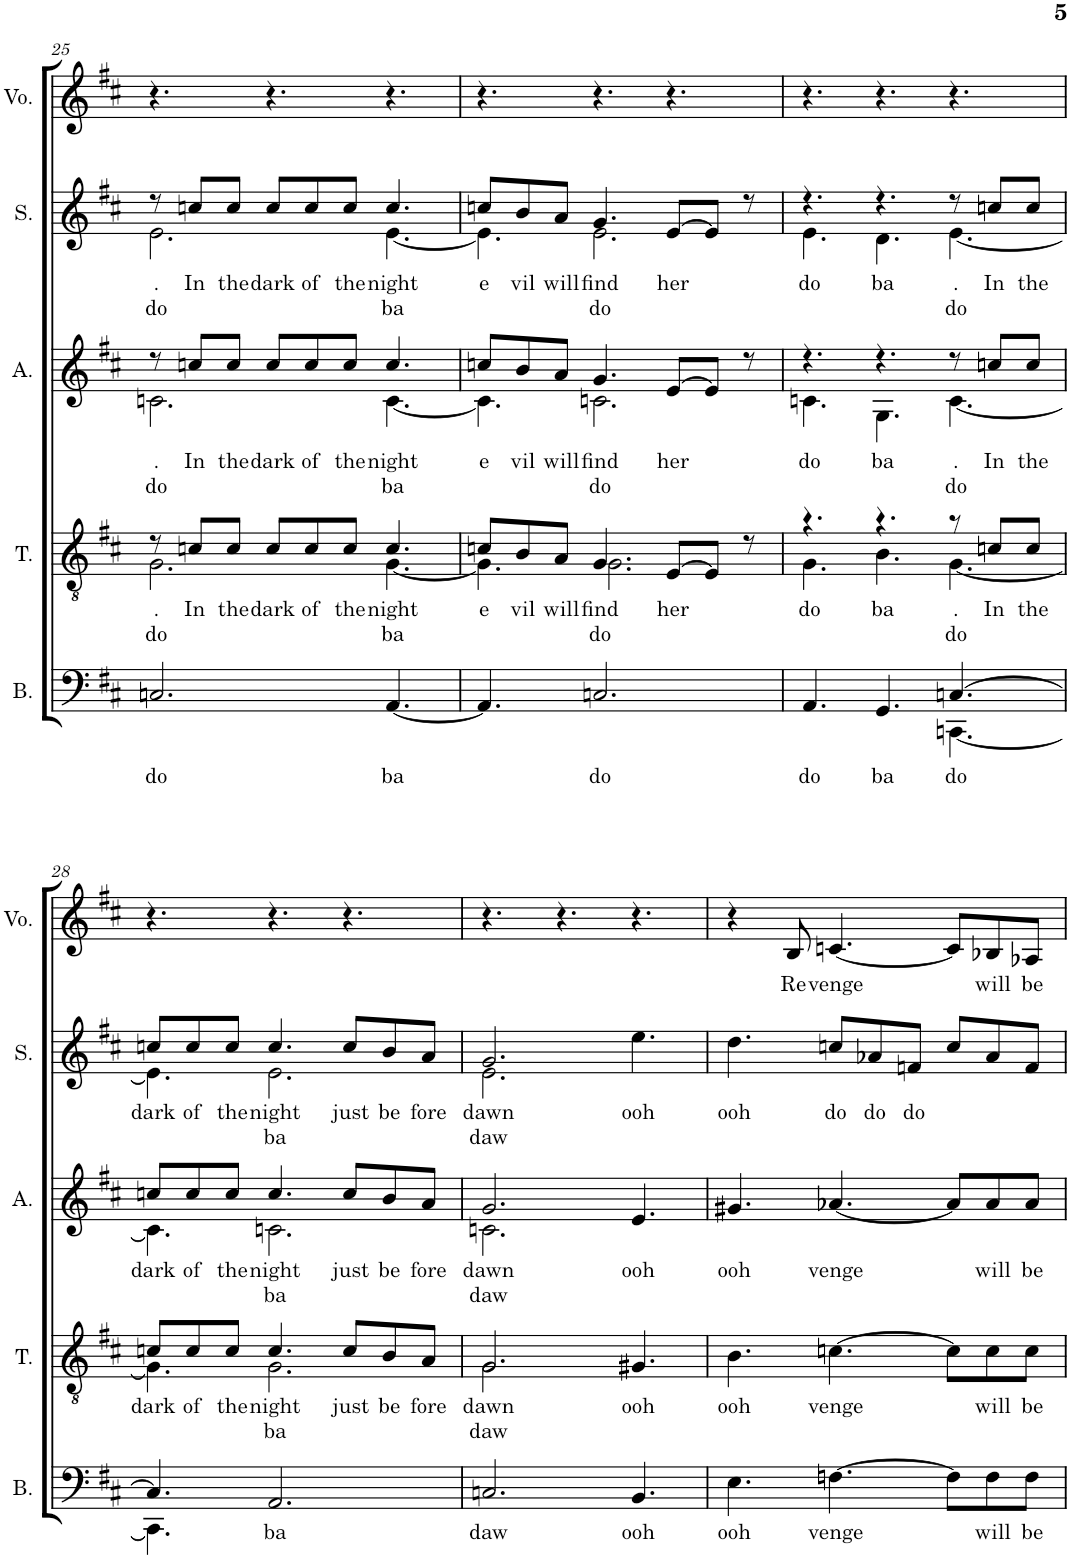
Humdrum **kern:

**kern	**text	**kern	**text	**text	**kern	**text	**text	**kern	**text	**text	**kern	**text
*part5	*part5	*part4	*part4	*part4	*part3	*part3	*part3	*part2	*part2	*part2	*part1	*part1
*staff5	*staff5	*staff4	*staff4	*staff4	*staff3	*staff3	*staff3	*staff2	*staff2	*staff2	*staff1	*staff1
*I"Bass	*	*I"Tenor	*	*	*I"Alto	*	*	*I"Soprano	*	*	*I"Voice	*
*I'B.	*	*I'T.	*	*	*I'A.	*	*	*I'S.	*	*	*I'Vo.	*
!!LO:PB:g=z
*clefF4	*	*clefGv2	*	*	*clefG2	*	*	*clefG2	*	*	*clefG2	*
*k[f#c#]	*	*k[f#c#]	*	*	*k[f#c#]	*	*	*k[f#c#]	*	*	*k[f#c#]	*
*M9/8	*	*M9/8	*	*	*M9/8	*	*	*M9/8	*	*	*M9/8	*
=25	=25	=25	=25	=25	=25	=25	=25	=25	=25	=25	=25	=25
!	!LO:LY:b	!	!LO:LY:b	!LO:LY:b	!	!LO:LY:b	!LO:LY:b	!	!LO:LY:b	!LO:LY:b	!	!
*	*	*^	*	*	*^	*	*	*^	*	*	*	*
2.Cn/	do	8r	2.G\	.	do	8r	2.cn\	.	do	8r	2.e\	.	do	4.r	.
!	!	!	!	!LO:LY:b	!	!	!	!LO:LY:b	!	!	!	!LO:LY:b	!	!	!
.	.	8cn/L	.	In	.	8ccn/L	.	In	.	8ccn/L	.	In	.	.	.
!	!	!	!	!LO:LY:b	!	!	!	!LO:LY:b	!	!	!	!LO:LY:b	!	!	!
.	.	8c/J	.	the	.	8cc/J	.	the	.	8cc/J	.	the	.	.	.
!	!	!	!	!LO:LY:b	!	!	!	!LO:LY:b	!	!	!	!LO:LY:b	!	!	!
.	.	8c/L	.	dark	.	8cc/L	.	dark	.	8cc/L	.	dark	.	4.r	.
!	!	!	!	!LO:LY:b	!	!	!	!LO:LY:b	!	!	!	!LO:LY:b	!	!	!
.	.	8c/	.	of	.	8cc/	.	of	.	8cc/	.	of	.	.	.
!	!	!	!	!LO:LY:b	!	!	!	!LO:LY:b	!	!	!	!LO:LY:b	!	!	!
.	.	8c/J	.	the	.	8cc/J	.	the	.	8cc/J	.	the	.	.	.
!	!LO:LY:b	!	!	!LO:LY:b	!LO:LY:b	!	!	!LO:LY:b	!LO:LY:b	!	!	!LO:LY:b	!LO:LY:b	!	!
[4.AA/	ba	4.c/	[4.G\	night	ba	4.cc/	[4.c\	night	ba	4.cc/	[4.e\	night	ba	4.r	.
=26	=26	=26	=26	=26	=26	=26	=26	=26	=26	=26	=26	=26	=26	=26	=26
!	!	!	!	!LO:LY:b	!	!	!	!LO:LY:b	!	!	!	!LO:LY:b	!	!	!
4.AA/]	.	8cn/L	4.G\]	e	.	8ccn/L	4.c\]	e	.	8ccn/L	4.e\]	e	.	4.r	.
!	!	!	!	!LO:LY:b	!	!	!	!LO:LY:b	!	!	!	!LO:LY:b	!	!	!
.	.	8B/	.	vil	.	8b/	.	vil	.	8b/	.	vil	.	.	.
!	!	!	!	!LO:LY:b	!	!	!	!LO:LY:b	!	!	!	!LO:LY:b	!	!	!
.	.	8A/J	.	will	.	8a/J	.	will	.	8a/J	.	will	.	.	.
!	!LO:LY:b	!	!	!LO:LY:b	!LO:LY:b	!	!	!LO:LY:b	!LO:LY:b	!	!	!LO:LY:b	!LO:LY:b	!	!
2.Cn/	do	4.G/	2.G\	find	do	4.g/	2.cn\	find	do	4.g/	2.e\	find	do	4.r	.
!	!	!	!	!LO:LY:b	!	!	!	!LO:LY:b	!	!	!	!LO:LY:b	!	!	!
.	.	[8E/L	.	her	.	[8e/L	.	her	.	[8e/L	.	her	.	4.r	.
.	.	8E/J]	.	.	.	8e/J]	.	.	.	8e/J]	.	.	.	.	.
.	.	8r	.	.	.	8r	.	.	.	8r	.	.	.	.	.
=27	=27	=27	=27	=27	=27	=27	=27	=27	=27	=27	=27	=27	=27	=27	=27
!	!LO:LY:b	!	!	!LO:LY:b	!	!	!	!LO:LY:b	!	!	!	!LO:LY:b	!	!	!
*^	*	*	*	*	*	*	*	*	*	*	*	*	*	*	*
4.AA/	2.ryy	do	4.r	4.G\	do	.	4.r	4.cn\	do	.	4.r	4.e\	do	.	4.r	.
!	!	!LO:LY:b	!	!	!LO:LY:b	!	!	!	!LO:LY:b	!	!	!	!LO:LY:b	!	!	!
4.GG/	.	ba	4.r	4.B\	ba	.	4.r	4.G\	ba	.	4.r	4.d\	ba	.	4.r	.
!	!	!LO:LY:b	!	!	!LO:LY:b	!LO:LY:b	!	!	!LO:LY:b	!LO:LY:b	!	!	!LO:LY:b	!LO:LY:b	!	!
[4.Cn/	[4.CCn\	do	8r	[4.G\	.	do	8r	[4.c\	.	do	8r	[4.e\	.	do	4.r	.
!	!	!	!	!	!LO:LY:b	!	!	!	!LO:LY:b	!	!	!	!LO:LY:b	!	!	!
.	.	.	8cn/L	.	In	.	8ccn/L	.	In	.	8ccn/L	.	In	.	.	.
!	!	!	!	!	!LO:LY:b	!	!	!	!LO:LY:b	!	!	!	!LO:LY:b	!	!	!
.	.	.	8c/J	.	the	.	8cc/J	.	the	.	8cc/J	.	the	.	.	.
!!LO:LB:g=z
=28	=28	=28	=28	=28	=28	=28	=28	=28	=28	=28	=28	=28	=28	=28	=28	=28
!	!	!	!	!	!LO:LY:b	!	!	!	!LO:LY:b	!	!	!	!LO:LY:b	!	!	!
4.C/]	4.CC\]	.	8cn/L	4.G\]	dark	.	8ccn/L	4.c\]	dark	.	8ccn/L	4.e\]	dark	.	4.r	.
!	!	!	!	!	!LO:LY:b	!	!	!	!LO:LY:b	!	!	!	!LO:LY:b	!	!	!
.	.	.	8c/	.	of	.	8cc/	.	of	.	8cc/	.	of	.	.	.
!	!	!	!	!	!LO:LY:b	!	!	!	!LO:LY:b	!	!	!	!LO:LY:b	!	!	!
.	.	.	8c/J	.	the	.	8cc/J	.	the	.	8cc/J	.	the	.	.	.
!	!	!LO:LY:b	!	!	!LO:LY:b	!LO:LY:b	!	!	!LO:LY:b	!LO:LY:b	!	!	!LO:LY:b	!LO:LY:b	!	!
2.AA/	2.ryy	ba	4.c/	2.G\	night	ba	4.cc/	2.cn\	night	ba	4.cc/	2.e\	night	ba	4.r	.
!	!	!	!	!	!LO:LY:b	!	!	!	!LO:LY:b	!	!	!	!LO:LY:b	!	!	!
.	.	.	8c/L	.	just	.	8cc/L	.	just	.	8cc/L	.	just	.	4.r	.
!	!	!	!	!	!LO:LY:b	!	!	!	!LO:LY:b	!	!	!	!LO:LY:b	!	!	!
.	.	.	8B/	.	be	.	8b/	.	be	.	8b/	.	be	.	.	.
!	!	!	!	!	!LO:LY:b	!	!	!	!LO:LY:b	!	!	!	!LO:LY:b	!	!	!
.	.	.	8A/J	.	fore	.	8a/J	.	fore	.	8a/J	.	fore	.	.	.
*v	*v	*	*	*	*	*	*	*	*	*	*	*	*	*	*	*
=29	=29	=29	=29	=29	=29	=29	=29	=29	=29	=29	=29	=29	=29	=29	=29
!	!LO:LY:b	!	!	!LO:LY:b	!LO:LY:b	!	!	!LO:LY:b	!LO:LY:b	!	!	!LO:LY:b	!LO:LY:b	!	!
2.Cn/	daw	2.G/	2.G\	dawn	daw	2.g/	2.cn\	dawn	daw	2.g/	2.e\	dawn	daw	4.r	.
.	.	.	.	.	.	.	.	.	.	.	.	.	.	4.r	.
!	!LO:LY:b	!	!	!LO:LY:b	!	!	!	!LO:LY:b	!	!	!	!LO:LY:b	!	!	!
4.BB/	ooh	4.G#X/	4.ryy	ooh	.	4.e/	4.ryy	ooh	.	4.ee\	4.ryy	ooh	.	4.r	.
=30	=30	=30	=30	=30	=30	=30	=30	=30	=30	=30	=30	=30	=30	=30	=30
!	!LO:LY:b	!	!	!LO:LY:b	!	!	!	!LO:LY:b	!	!	!	!LO:LY:b	!	!	!
*	*	*v	*v	*	*	*	*	*	*	*v	*v	*	*	*	*
*	*	*	*	*	*v	*v	*	*	*	*	*	*	*
4.E\	ooh	4.B\	ooh	.	4.g#X/	ooh	.	4.dd\	ooh	.	4r	.
!	!	!	!	!	!	!	!	!	!	!	!	!LO:LY:b
.	.	.	.	.	.	.	.	.	.	.	8B/	Re
!	!LO:LY:b	!	!LO:LY:b	!	!	!LO:LY:b	!	!	!LO:LY:b	!	!	!LO:LY:b
[4.Fn\	venge	[4.cn\	venge	.	[4.a-X/	venge	.	8ccn/L	do	.	[4.cn/	venge
!	!	!	!	!	!	!	!	!	!LO:LY:b	!	!	!
.	.	.	.	.	.	.	.	8a-X/	do	.	.	.
!	!	!	!	!	!	!	!	!	!LO:LY:b	!	!	!
.	.	.	.	.	.	.	.	8fn/J	do	.	.	.
8F\L]	.	8c\L]	.	.	8a-/L]	.	.	8cc/L	.	.	8c/L]	.
!	!LO:LY:b	!	!LO:LY:b	!	!	!LO:LY:b	!	!	!	!	!	!LO:LY:b
8F\	will	8c\	will	.	8a-/	will	.	8a-/	.	.	8B-X/	will
!	!LO:LY:b	!	!LO:LY:b	!	!	!LO:LY:b	!	!	!	!	!	!LO:LY:b
8F\J	be	8c\J	be	.	8a-/J	be	.	8f/J	.	.	8A-X/J	be
=	=	=	=	=	=	=	=	=	=	=	=	=
*-	*-	*-	*-	*-	*-	*-	*-	*-	*-	*-	*-	*-
